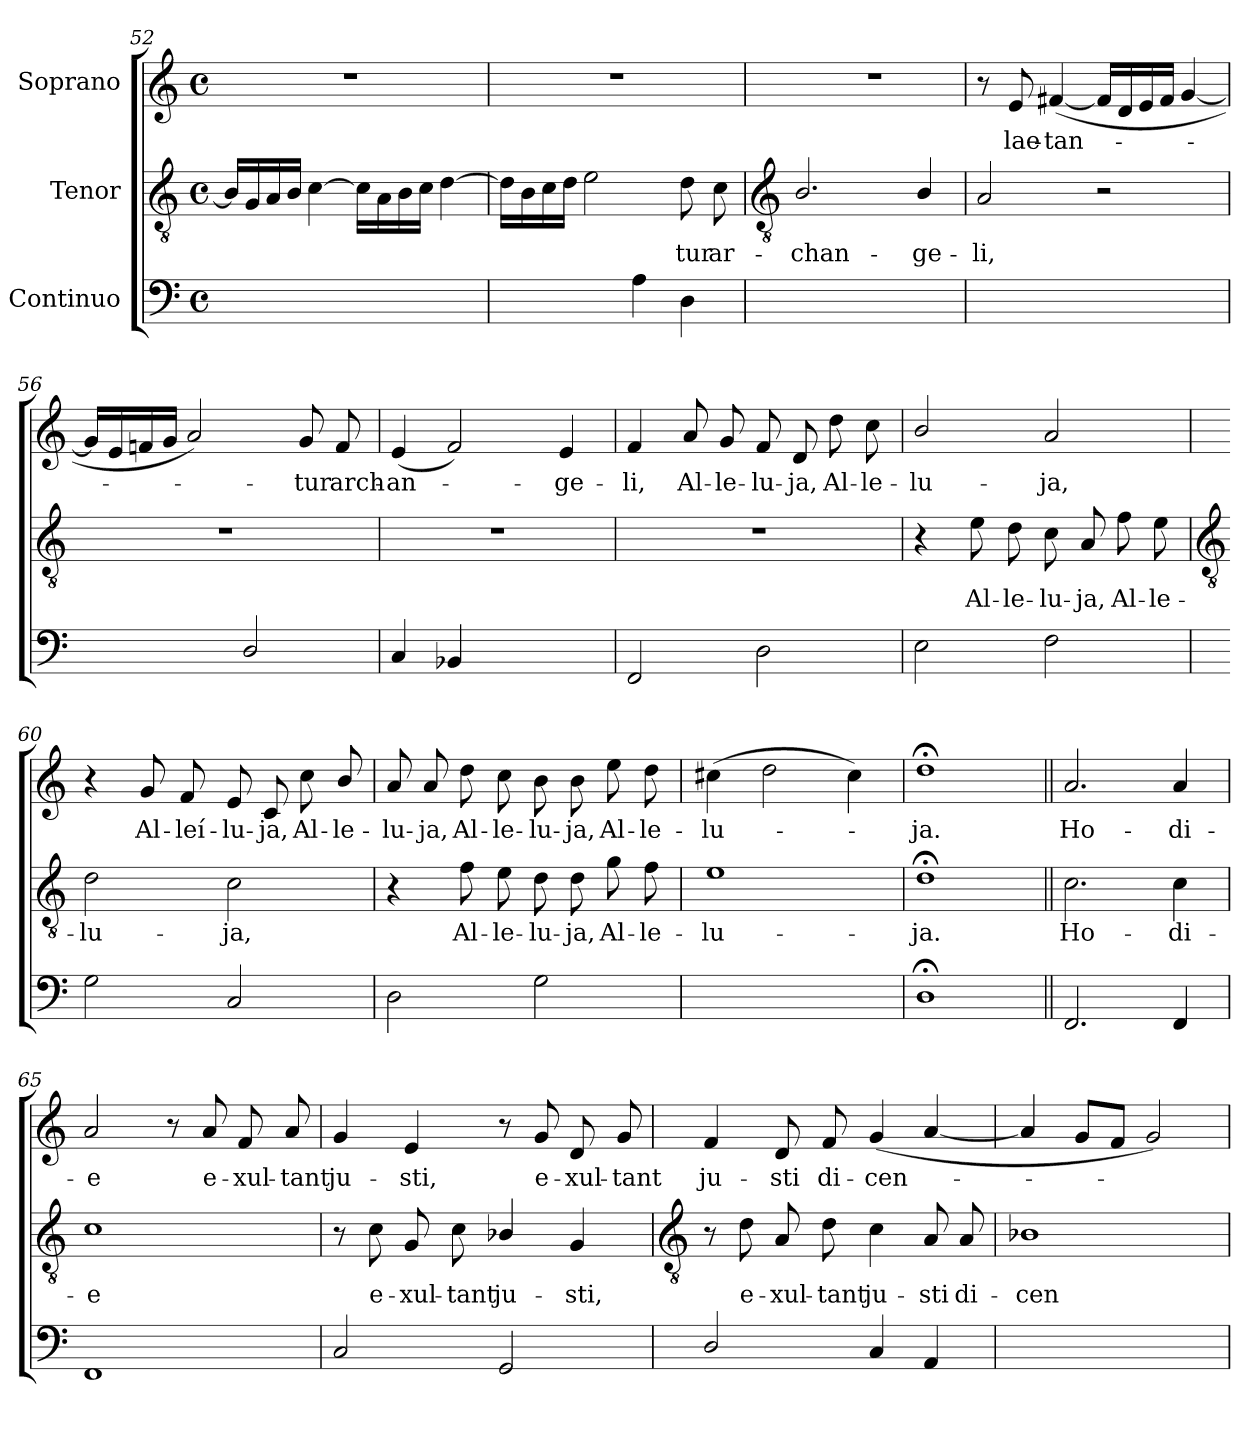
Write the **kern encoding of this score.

**kern	**text	**kern	**text	**kern	**text
*part3	*part3	*part2	*part2	*part1	*part1
*staff3	*staff3	*staff2	*staff2	*staff1	*staff1
*I"Continuo	*	*I"Tenor	*	*I"Soprano	*
*clefF4	*	*clefGv2	*	*clefG2	*
*k[]	*	*k[]	*	*k[]	*
*C:	*	*C:	*	*C:	*
*M4/4	*	*M4/4	*	*M4/4	*
*met(c)	*	*met(c)	*	*met(c)	*
=52	=52	=52	=52	=52	=52
!	!LO:LY:b	!	!	!	!
[4Eyy	5	16BLL]	.	1r	.
.	.	16G	.	.	.
.	.	16A	.	.	.
.	.	16BJJ	.	.	.
!	!LO:LY:b	!	!	!	!
4Eyy]	6	[4c	.	.	.
!	!LO:LY:b	!	!	!	!
[4Fyy	5	16cLL]	.	.	.
.	.	16A	.	.	.
.	.	16B	.	.	.
.	.	16cJJ	.	.	.
!	!LO:LY:b	!	!	!	!
4Fyy]	6	[4d	.	.	.
=53	=53	=53	=53	=53	=53
!	!LO:LY:b	!	!	!	!
[4Gyy	5	16dLL]	.	1r	.
.	.	16B	.	.	.
.	.	16c	.	.	.
.	.	16dJJ	.	.	.
!	!LO:LY:b	!	!	!	!
4Gyy]	6	2e	.	.	.
4A	.	.	.	.	.
!	!	!	!LO:LY:b	!	!
4D	.	8d	tur	.	.
!	!	!	!LO:LY:b	!	!
.	.	8c	ar--	.	.
!!LO:LB:g=z
=54	=54	=54	=54	=54	=54
*	*	*clefGv2	*	*	*
!	!	!	!LO:LY:b	!	!
[4Eyy	.	2.B/	-chan-	1r	.
!	!LO:LY:b	!	!	!	!
2Eyy_	4	.	.	.	.
!	!	!	!LO:LY:b	!	!
4Eyy]	.	4B/	-ge-	.	.
=55	=55	=55	=55	=55	=55
!	!LO:LY:b	!	!LO:LY:b	!	!
[4AAyy	5	2A	-li,	8r	.
!	!	!	!	!	!LO:LY:b
.	.	.	.	8e	lae-
!	!LO:LY:b	!	!	!	!LO:LY:b
4AAyy]	6	.	.	(<[4f#X	-tan-
!	!LO:LY:b	!	!	!	!
[4BByy	5	2r	.	16f#LL]	.
.	.	.	.	16d	.
.	.	.	.	16e	.
.	.	.	.	16f#JJ	.
!	!LO:LY:b	!	!	!	!
4BByy]	6	.	.	[4g	.
=56	=56	=56	=56	=56	=56
!	!LO:LY:b	!	!	!	!
[4Cyy	5	1r	.	16gLL]	.
.	.	.	.	16e	.
.	.	.	.	16fn	.
.	.	.	.	16gJJ	.
!	!LO:LY:b	!	!	!	!
4Cyy]	6	.	.	2a)	.
2D/	.	.	.	.	.
!	!	!	!	!	!LO:LY:b
.	.	.	.	8g	tur
!	!	!	!	!	!LO:LY:b
.	.	.	.	8f	arch-
=57	=57	=57	=57	=57	=57
!	!	!	!	!	!LO:LY:b
4C	.	1r	.	(<4e	-an-
4BB-X	.	.	.	2f)	.
!	!LO:LY:b	!	!	!	!
[4Cyy	4	.	.	.	.
!	!LO:LY:b	!	!	!	!LO:LY:b
4Cyy]	3	.	.	4e	ge-
=58	=58	=58	=58	=58	=58
!	!	!	!	!	!LO:LY:b
2FF	.	1r	.	4f	-li,
!	!	!	!	!	!LO:LY:b
.	.	.	.	8a	Al-
!	!	!	!	!	!LO:LY:b
.	.	.	.	8g	-le-
!	!	!	!	!	!LO:LY:b
2D	.	.	.	8f	-lu-
!	!	!	!	!	!LO:LY:b
.	.	.	.	8d	-ja,
!	!	!	!	!	!LO:LY:b
.	.	.	.	8dd	Al-
!	!	!	!	!	!LO:LY:b
.	.	.	.	8cc	-le-
=59	=59	=59	=59	=59	=59
!	!	!	!	!	!LO:LY:b
2E	.	4r	.	2b/	-lu-
!	!	!	!LO:LY:b	!	!
.	.	8e	Al-	.	.
!	!	!	!LO:LY:b	!	!
.	.	8d	-le-	.	.
!	!	!	!LO:LY:b	!	!LO:LY:b
2F	.	8c	-lu-	2a	-ja,
!	!	!	!LO:LY:b	!	!
.	.	8A	-ja,	.	.
!	!	!	!LO:LY:b	!	!
.	.	8f	Al-	.	.
!	!	!	!LO:LY:b	!	!
.	.	8e	-le-	.	.
!!LO:LB:g=z
=60	=60	=60	=60	=60	=60
*	*	*clefGv2	*	*	*
!	!	!	!LO:LY:b	!	!
2G	.	2d	-lu-	4r	.
!	!	!	!	!	!LO:LY:b
.	.	.	.	8g	Al-
!	!	!	!	!	!LO:LY:b
.	.	.	.	8f	-leí-
!	!	!	!LO:LY:b	!	!LO:LY:b
2C	.	2c	-ja,	8e	-lu-
!	!	!	!	!	!LO:LY:b
.	.	.	.	8c	-ja,
!	!	!	!	!	!LO:LY:b
.	.	.	.	8cc	Al-
!	!	!	!	!	!LO:LY:b
.	.	.	.	8b/	-le-
=61	=61	=61	=61	=61	=61
!	!	!	!	!	!LO:LY:b
2D	.	4r	.	8a	-lu-
!	!	!	!	!	!LO:LY:b
.	.	.	.	8a	-ja,
!	!	!	!LO:LY:b	!	!LO:LY:b
.	.	8f	Al-	8dd	Al-
!	!	!	!LO:LY:b	!	!LO:LY:b
.	.	8e	-le-	8cc	-le-
!	!	!	!LO:LY:b	!	!LO:LY:b
2G	.	8d	-lu-	8b	-lu-
!	!	!	!LO:LY:b	!	!LO:LY:b
.	.	8d	-ja,	8b	-ja,
!	!	!	!LO:LY:b	!	!LO:LY:b
.	.	8g	Al-	8ee	Al-
!	!	!	!LO:LY:b	!	!LO:LY:b
.	.	8f	-le-	8dd	-le-
=62	=62	=62	=62	=62	=62
!	!	!	!LO:LY:b	!	!LO:LY:b
[4Ayy	.	1e	-lu-	(>4cc#X	-lu-
!	!LO:LY:b	!	!	!	!
2Ayy_	4	.	.	2dd	.
4Ayy]	.	.	.	4cc#)	.
=63	=63	=63	=63	=63	=63
!	!	!	!LO:LY:b	!	!LO:LY:b
1D;<	.	1d;<	-ja.	1dd;<	ja.
=64||	=64||	=64||	=64||	=64||	=64||
!	!	!	!LO:LY:b	!	!LO:LY:b
2.FF	.	2.c	Ho-	2.a	Ho-
!	!	!	!LO:LY:b	!	!LO:LY:b
4FF	.	4c	-di-	4a	-di-
=65	=65	=65	=65	=65	=65
!	!	!	!LO:LY:b	!	!LO:LY:b
1FF	.	1c	-e	2a	-e
.	.	.	.	8r	.
!	!	!	!	!	!LO:LY:b
.	.	.	.	8a	e-
!	!	!	!	!	!LO:LY:b
.	.	.	.	8f	-xul-
!	!	!	!	!	!LO:LY:b
.	.	.	.	8a	-tant
=66	=66	=66	=66	=66	=66
!	!	!	!	!	!LO:LY:b
2C	.	8r	.	4g	ju-
!	!	!	!LO:LY:b	!	!
.	.	8c	e-	.	.
!	!	!	!LO:LY:b	!	!LO:LY:b
.	.	8G	-xul-	4e	-sti,
!	!	!	!LO:LY:b	!	!
.	.	8c	-tant	.	.
!	!	!	!LO:LY:b	!	!
2GG	.	4B-X/	ju-	8r	.
!	!	!	!	!	!LO:LY:b
.	.	.	.	8g	e-
!	!	!	!LO:LY:b	!	!LO:LY:b
.	.	4G	-sti,	8d	-xul-
!	!	!	!	!	!LO:LY:b
.	.	.	.	8g	-tant
!!LO:LB:g=z
=67	=67	=67	=67	=67	=67
*	*	*clefGv2	*	*	*
!	!	!	!	!	!LO:LY:b
2D/	.	8r	.	4f	ju-
!	!	!	!LO:LY:b	!	!
.	.	8d	e-	.	.
!	!	!	!LO:LY:b	!	!LO:LY:b
.	.	8A	-xul-	8d	-sti
!	!	!	!LO:LY:b	!	!LO:LY:b
.	.	8d	-tant	8f	di-
!	!	!	!LO:LY:b	!	!LO:LY:b
4C	.	4c	ju-	(<4g	-cen-
!	!	!	!LO:LY:b	!	!
4AA	.	8A	-sti	[4a	.
!	!	!	!LO:LY:b	!	!
.	.	8A	di-	.	.
=68	=68	=68	=68	=68	=68
!	!LO:LY:b	!	!LO:LY:b	!	!
[2BB-Xyy	7	1B-X	-cen-	4a]	.
.	.	.	.	8gL	.
.	.	.	.	8fJ	.
!	!LO:LY:b	!	!	!	!
2BB-yy]	6	.	.	2g)	.
=	=	=	=	=	=
*-	*-	*-	*-	*-	*-
